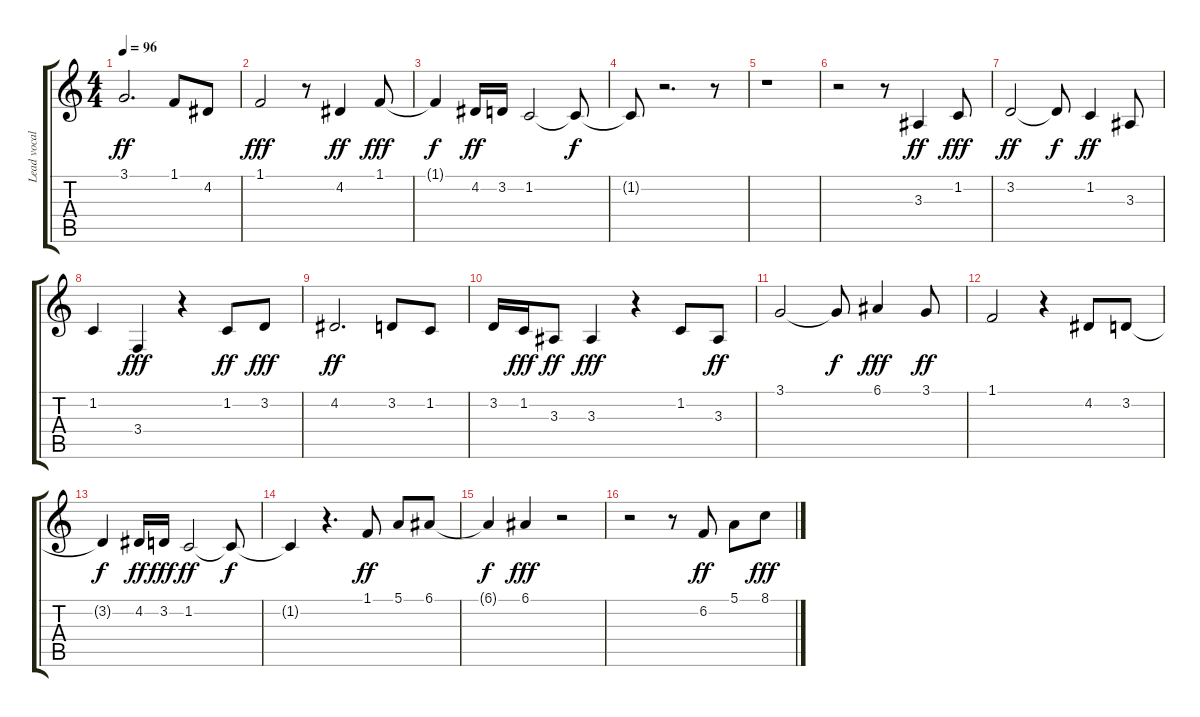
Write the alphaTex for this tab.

\track ("Lead vocals" "Lead vocal") {instrument altosax}
\staff {score tabs}
\tuning (E4 B3 G3 D3 A2 E2) {hide}
\ts (4 4)
\tempo 96
\clef g2
\ks c
3.1.2{d dy ff} 1.1.8 4.2.8 |
1.1.2{dy fff} r.8 4.2.4{dy ff} 1.1.8{dy fff} |
1.1{t}.4{dy f} 4.2.16{dy ff} 3.2.16 1.2.2 1.2{t}.8{dy f} |
1.2{t}.8 r.2{d} r.8 |
r.1 |
r.2 r.8 3.3.4{dy ff} 1.2.8{dy fff} |
3.2.2{dy ff} 3.2{t}.8{dy f} 1.2.4{dy ff} 3.3.8 |
1.2.4 3.4.4{dy fff} r.4 1.2.8{dy ff} 3.2.8{dy fff} |
4.2.2{d dy ff} 3.2.8 1.2.8 |
3.2.16 1.2.16{dy fff} 3.3.8{dy ff} 3.3.4{dy fff} r.4 1.2.8 3.3.8{dy ff} |
3.1.2 3.1{t}.8{dy f} 6.1.4{dy fff} 3.1.8{dy ff} |
1.1.2 r.4 4.2.8 3.2.8 |
3.2{t}.4{dy f} 4.2.16{dy ff} 3.2.16{dy fff} 1.2.2{dy ff} 1.2{t}.8{dy f} |
1.2{t}.4 r.4{d} 1.1.8{dy ff} 5.1.8 6.1.8 |
6.1{t}.4{dy f} 6.1.4{dy fff} r.2 |
r.2 r.8 6.2.8{dy ff} 5.1.8 8.1.8{dy fff}
